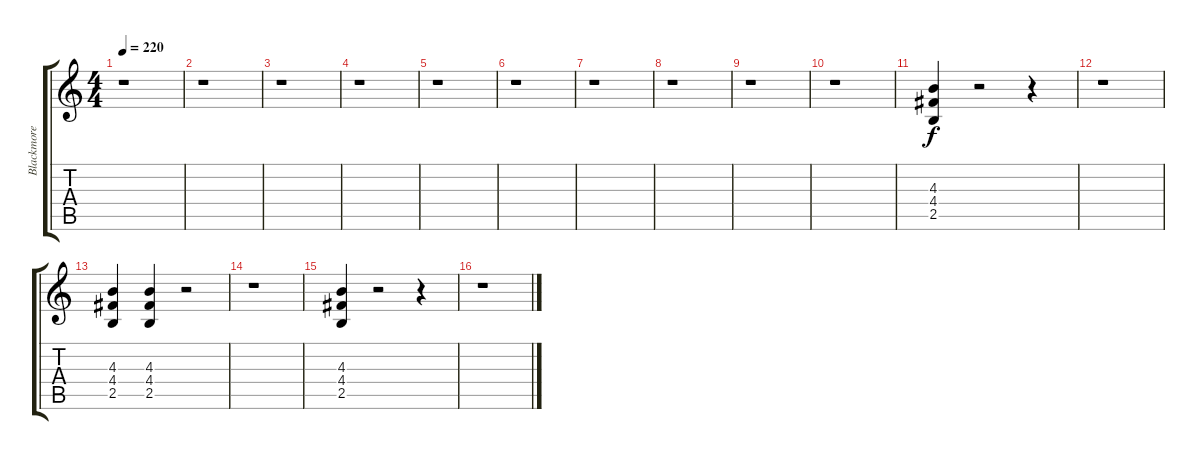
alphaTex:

\track ("Blackmore" "Blackmore") {instrument distortionguitar}
\staff {score tabs}
\tuning (E4 B3 G3 D3 A2 E2) {hide}
\ts (4 4)
\tempo 220
\clef g2
\ks c
r.1{dy f} |
r.1 |
r.1 |
r.1 |
r.1 |
r.1 |
r.1 |
r.1 |
r.1 |
r.1 |
(4.3 4.4 2.5).4 r.2 r.4 |
r.1 |
(4.3 4.4 2.5).4 (4.3 4.4 2.5).4 r.2 |
r.1 |
(4.3 4.4 2.5).4 r.2 r.4 |
r.1
